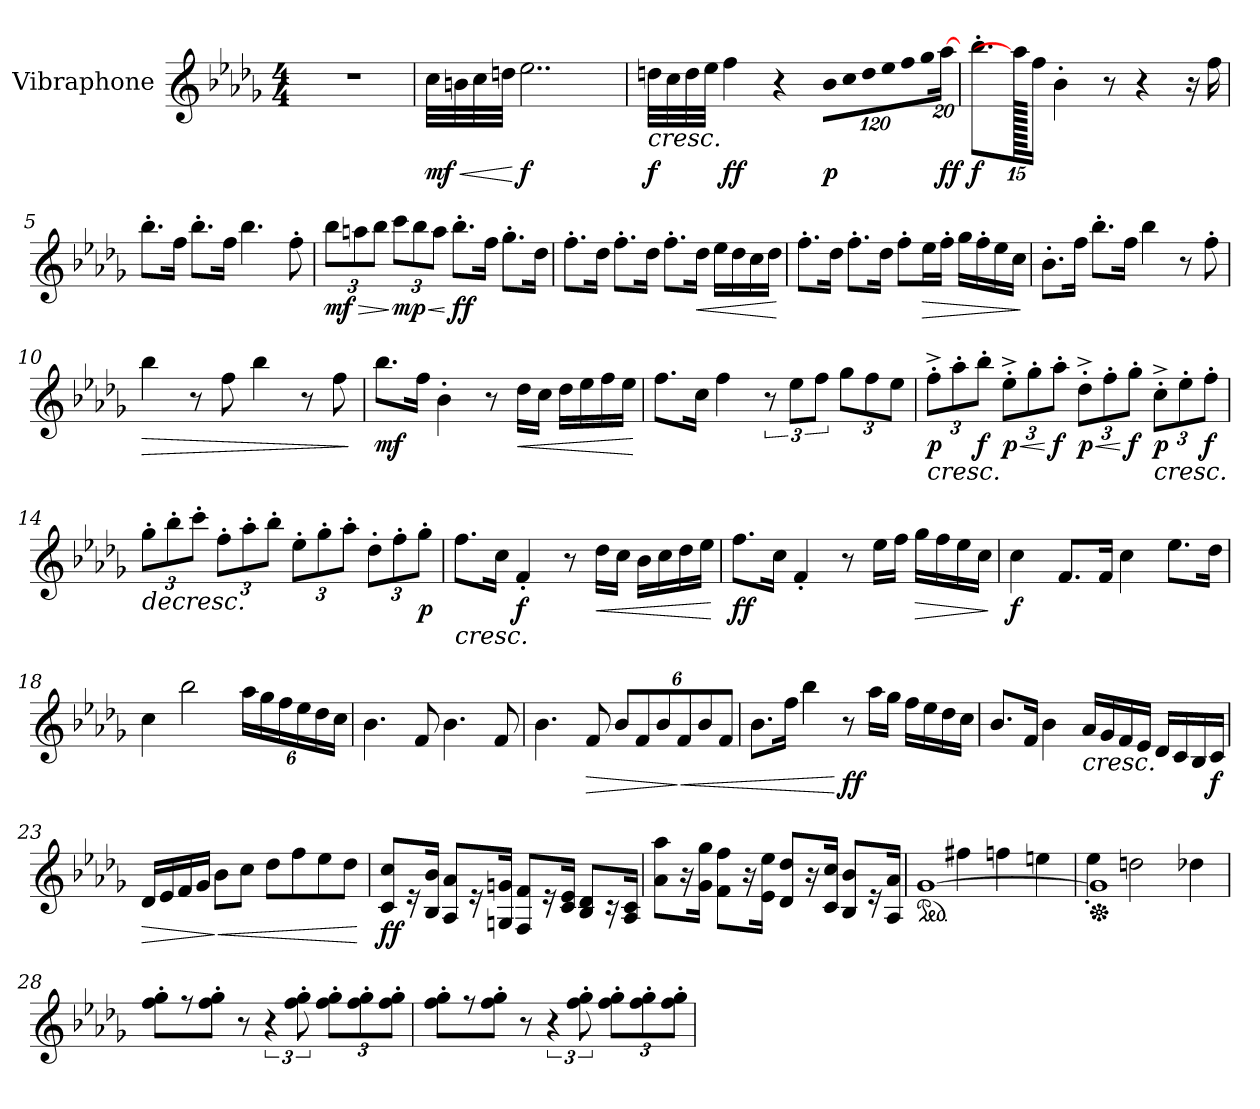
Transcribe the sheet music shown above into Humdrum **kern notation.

**kern	**dynam
*part1	*part1
*staff1	*staff1
*I"Vibraphone	*
*I'Vib.	*
*clefG2	*
*k[b-e-a-d-g-]	*
*M4/4	*
=1	=1
1r	.
=2	=2
*MM90	*
!	!LO:HP:b
!	!LO:DY:n=1:b
32cc\LLL	< mf
32bn\	.
32cc\	.
32ddn\JJJ	.
!	!LO:DY:n=2:b
2..ee-\	[ f
=3	=3
!	!LO:HP:b
!	!LO:DY:n=1:b
32ddn\LLL	< f
32cc\	.
32dd\	.
32ee-\JJJ	.
!	!LO:DY:n=2:b
4ff\	ff
4r	[
*Xbrackettup	*
!LO:N:vis=16	!LO:DY:n=3:b
1920%103b-\LL	p
!LO:N:vis=16	!
1920%103cc\	.
!LO:N:vis=16	!
1920%103dd\	.
!LO:N:vis=16	!
1920%103ee-\	.
!LO:N:vis=16	!
1920%103ff\	.
!LO:N:vis=16	!
1920%103gg-\	.
!	!LO:DY:n=4:b
[320%17aa-\JJ	ff
=4	=4
!	!LO:DY:b
8.bb-'\L	f
1920aa-\]	.
16ff\Jk	.
4b-'\	.
8r	.
4r	.
16r	.
16ff\	.
=5	=5
8.bb-'\L	.
16ff\Jk	.
8.bb-'\L	.
16ff\Jk	.
4.bb-\	.
8ff'\	.
!!LO:LB:g=z
=6	=6
!	!LO:HP:b
!	!LO:DY:n=1:b
12bb-\L	> mf
12aan\	.
12bb-\J	.
!	!LO:HP:n=1:b
!	!LO:DY:n=2:b
12ccc\L	] < mp
12bb-\	.
12aa\J	.
!	!LO:DY:n=3:b
8.bb-'\L	[ ff
16ff\Jk	.
8.gg-'\L	.
16dd-\Jk	.
=7	=7
8.ff'\L	.
16dd-\Jk	.
8.ff'\L	.
16dd-\Jk	.
8.ff'\L	.
!	!LO:HP:b
16dd-\Jk	<
16ee-\LL	.
16dd-\	.
16cc\	.
16dd-\JJ	.
.	[
=8	=8
8.ff'\L	.
16dd-\Jk	.
8.ff'\L	.
16dd-\Jk	.
8ff'\L	.
!	!LO:HP:b
16ee-\L	>
16ff'\JJ	.
16gg-\LL	.
16ff'\	.
16ee-\	.
16cc\JJ	.
.	]
=9	=9
8.b-'\L	.
16ff\Jk	.
8.bb-'\L	.
16ff\Jk	.
4bb-\	.
8r	.
8ff'\	.
!!LO:LB:g=z
=10	=10
!	!LO:HP:b
4bb-\	>
8r	.
8ff\	.
4bb-\	.
8r	.
8ff\	.
.	]
=11	=11
!	!LO:DY:b
8.bb-\L	mf
16ff\Jk	.
4b-'\	.
8r	.
!	!LO:HP:b
16dd-\LL	<
16cc\JJ	.
16dd-\LL	.
16ee-\	.
16ff\	.
16ee-\JJ	.
.	[
=12	=12
8.ff\L	.
16cc\Jk	.
4ff\	.
*brackettup	*
12r	.
12ee-\L	.
12ff\J	.
*Xbrackettup	*
12gg-\L	.
12ff\	.
12ee-\J	.
=13	=13
!	!LO:HP:b
!	!LO:DY:n=1:b
12ff^'\L	< p
12aa-'\	.
!	!LO:DY:n=2:b
12bb-'\J	f
!	!LO:HP:n=1:b
!	!LO:DY:n=3:b
12ee-^'\L	[ < p
12gg-'\	.
!	!LO:DY:n=4:b
12aa-'\J	[ f
!	!LO:HP:b
!	!LO:DY:n=5:b
12dd-^'\L	< p
12ff'\	.
!	!LO:DY:n=6:b
12gg-'\J	[ f
!	!LO:HP:b
!	!LO:DY:n=7:b
12cc^'\L	< p
12ee-'\	.
!	!LO:DY:n=8:b
12ff'\J	f
.	[
!!LO:LB:g=z
=14	=14
!	!LO:HP:b
12gg-'\L	>
12bb-'\	.
12ccc'\J	.
12ff'\L	.
12aa-'\	.
12bb-'\J	.
12ee-'\L	.
12gg-'\	.
12aa-'\J	.
12dd-'\L	.
12ff'\	.
!	!LO:DY:b
12gg-'\J	p
.	]
=15	=15
!	!LO:HP:b
8.ff\L	<
16cc\Jk	.
!	!LO:DY:b
4f'/	f
8r	[
!	!LO:HP:b
16dd-\LL	<
16cc\JJ	.
16b-\LL	.
16cc\	.
16dd-\	.
16ee-\JJ	.
.	[
=16	=16
!	!LO:DY:b
8.ff\L	ff
16cc\Jk	.
4f'/	.
8r	.
16ee-\LL	.
16ff\JJ	.
!	!LO:HP:b
16gg-\LL	>
16ff\	.
16ee-\	.
16cc\JJ	.
.	]
=17	=17
!	!LO:DY:b
4cc\	f
8.f/L	.
16f/Jk	.
4cc\	.
8.ee-\L	.
16dd-\Jk	.
!!LO:LB:g=z
=18	=18
4cc\	.
2bb-\	.
24aa-\LL	.
24gg-\	.
24ff\	.
24ee-\	.
24dd-\	.
24cc\JJ	.
=19	=19
4.b-\	.
8f/	.
4.b-\	.
8f/	.
=20	=20
4.b-\	.
!	!LO:HP:b
8f/	>
12b-/L	.
12f/	.
12b-/	.
!	!LO:HP:n=1:b
12f/	] <
12b-/	.
12f/J	.
=21	=21
8.b-\L	.
16ff\Jk	.
4bb-\	.
!	!LO:DY:n=1:b
8r	[ ff
16aa-\LL	.
16gg-\JJ	.
16ff\LL	.
16ee-\	.
16dd-\	.
16cc\JJ	.
!!LO:LB:g=z
=22	=22
8.b-/L	.
16f/Jk	.
4b-\	.
!	!LO:HP:b
16a-/LL	<
16g-/	.
16f/	.
16e-/JJ	.
16d-/LL	.
16c/	.
16B-/	.
!	!LO:DY:b
16c/JJ	f
.	[
=23	=23
!	!LO:HP:b
16d-/LL	>
16e-/	.
16f/	.
16g-/JJ	.
!	!LO:HP:n=1:b
8b-\L	] <
8cc\J	.
8dd-\L	.
8ff\	.
8ee-\	.
8dd-\J	.
.	[
=24	=24
!	!LO:DY:b
8c/ 8cc/L	ff
16r	.
16B-/ 16b-/Jk	.
8A-/ 8a-/L	.
16r	.
16Gn/ 16gn/Jk	.
8F/ 8f/L	.
16r	.
16c/ 16e-/Jk	.
8B-/ 8d-/L	.
16r	.
16A-/ 16c/Jk	.
!!LO:LB:g=z
=25	=25
8a-\ 8aa-\L	.
16r	.
16g-\ 16gg-\Jk	.
8f\ 8ff\L	.
16r	.
16e-\ 16ee-\Jk	.
8d-/ 8dd-/L	.
16r	.
16c/ 16cc/Jk	.
8B-/ 8b-/L	.
16r	.
16A-/ 16a-/Jk	.
=26	=26
*ped	*
*MM60	*
*^	*
[1g-	4ryy	.
.	4ff#X\	.
.	4ffn\	.
.	4een\	.
=27	=27	=27
*Xped	*	*
1g-]	4ee-'\	.
.	2ddn\	.
.	4dd-X\	.
*v	*v	*
=28	=28
8ff\' 8gg-\'L	.
8r	.
8ff\' 8gg-\'J	.
8r	.
*brackettup	*
6r	.
12ff\' 12gg-\'	.
*Xbrackettup	*
12ff\' 12gg-\'L	.
12ff\' 12gg-\'	.
12ff\' 12gg-\'J	.
!!LO:LB:g=z
=29	=29
8ff\' 8gg-\'L	.
8r	.
8ff\' 8gg-\'J	.
8r	.
*brackettup	*
6r	.
12ff\' 12gg-\'	.
*Xbrackettup	*
12ff\' 12gg-\'L	.
12ff\' 12gg-\'	.
12ff\' 12gg-\'J	.
=	=
*-	*-
